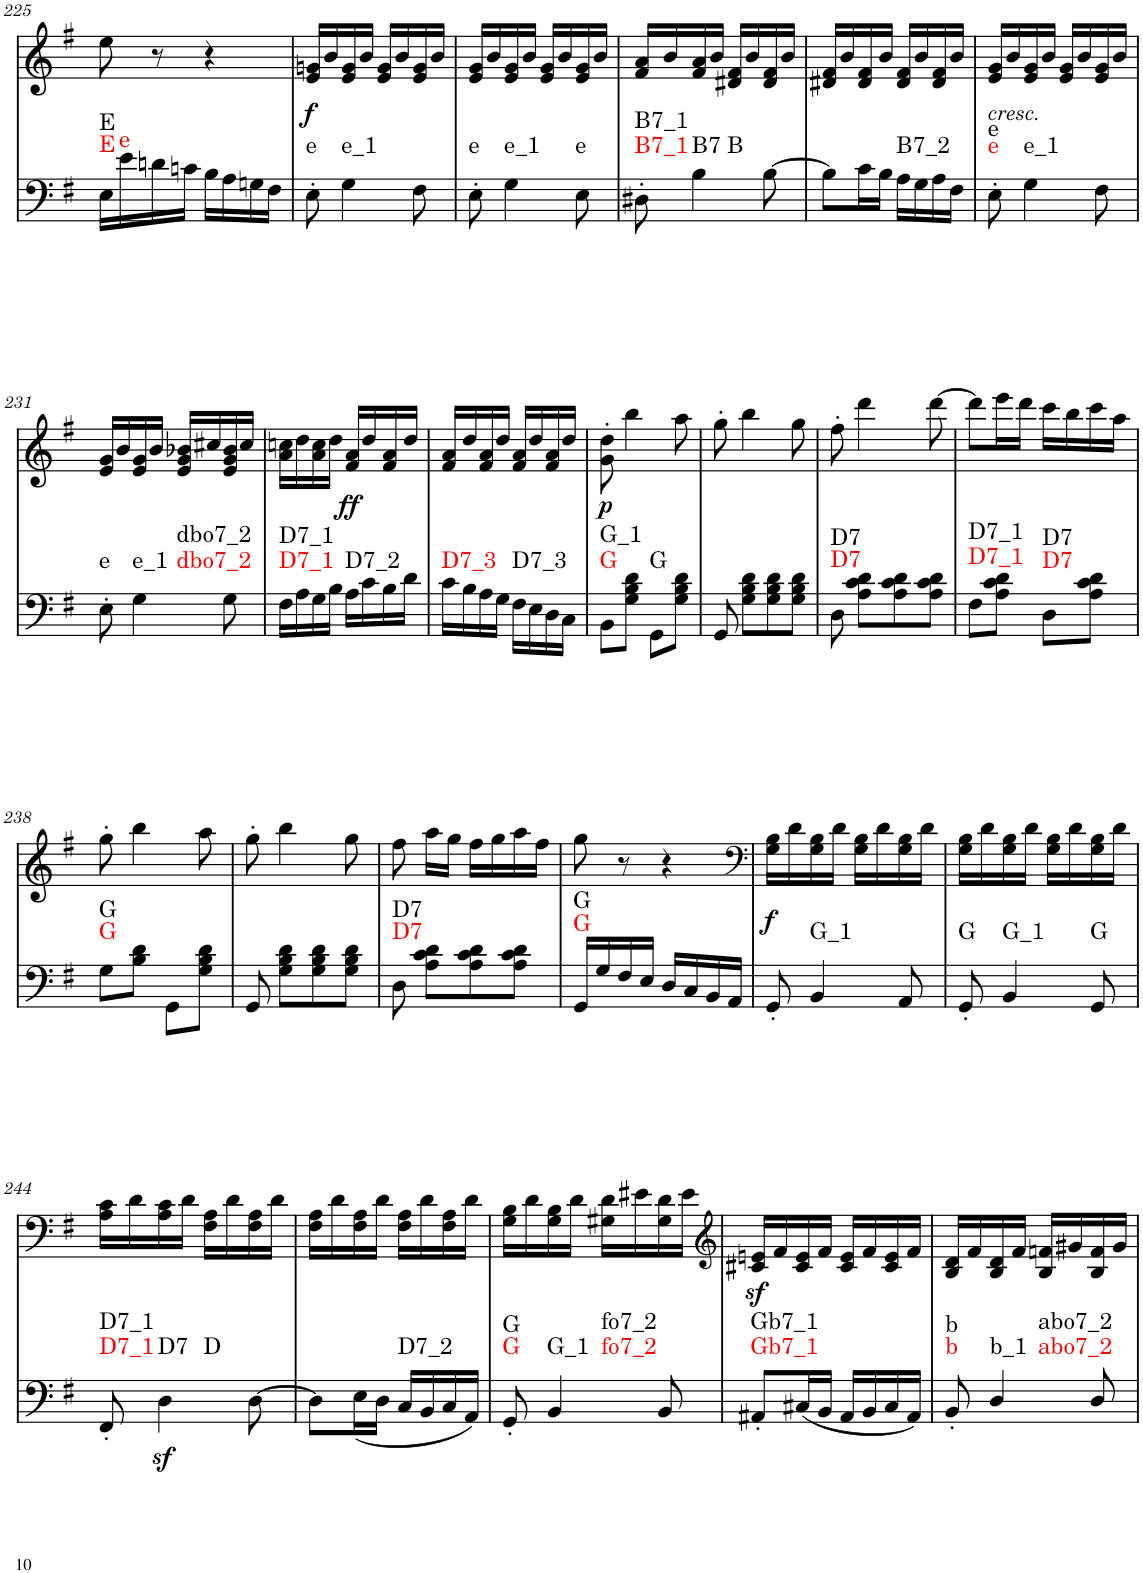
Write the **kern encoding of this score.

**kern	**dynam	**harte	**kern	**text	**dynam
*part2	*part2	*part2	*part1	*part1	*part1
*staff2	*staff2	*	*staff1	*staff1	*staff1
*I"piano	*	*	*I"piano	*	*
*I'Pno	*	*	*I'Pno	*	*
!!LO:PB:g=z
*clefF4	*	*	*clefG2	*	*
*k[f#]	*	*	*k[f#]	*	*
*G:	*	*	*G:	*	*
*M2/4	*	*	*M2/4	*	*
=225	=225	=225	=225	=225	=225
!	!	!LO:H:n=1:kt=E	!	!	!
!	!	!LO:H:n=2:kt=E	!	!	!
16E\LL	.	N N	8ee\	.	.
!	!	!LO:H:kt=e	!	!	!
16e\	.	N	.	.	.
16dn\	.	.	8r	.	.
16cn\JJ	.	.	.	.	.
16B\LL	.	.	4r	.	.
16A\	.	.	.	.	.
16Gn\	.	.	.	.	.
16F#\JJ	.	.	.	.	.
=226	=226	=226	=226	=226	=226
!	!	!LO:H:kt=e	!	!LO:LY:b	!LO:DY:b
8E'\	.	N	16e/ 16gn/LL	f	f
.	.	.	16b/	.	.
!	!	!LO:H:kt=e_1	!	!	!
4G\	.	N	16e/ 16g/	.	.
.	.	.	16b/JJ	.	.
.	.	.	16e/ 16g/LL	.	.
.	.	.	16b/	.	.
8F#\	.	.	16e/ 16g/	.	.
.	.	.	16b/JJ	.	.
=227	=227	=227	=227	=227	=227
!	!	!LO:H:kt=e	!	!	!
8E'\	.	N	16e/ 16g/LL	.	.
.	.	.	16b/	.	.
!	!	!LO:H:kt=e_1	!	!	!
4G\	.	N	16e/ 16g/	.	.
.	.	.	16b/JJ	.	.
.	.	.	16e/ 16g/LL	.	.
.	.	.	16b/	.	.
!	!	!LO:H:kt=e	!	!	!
8E\	.	N	16e/ 16g/	.	.
.	.	.	16b/JJ	.	.
=228	=228	=228	=228	=228	=228
!	!	!LO:H:n=1:kt=B7_1	!	!	!
!	!	!LO:H:n=2:kt=B7_1	!	!	!
8D#X'\	.	N N	16f#/ 16a/LL	.	.
.	.	.	16b/	.	.
!	!	!LO:H:n=1:kt=B7	!	!	!
!	!	!LO:H:n=2:kt=B	!	!	!
4B\	.	N N	16f#/ 16a/	.	.
.	.	.	16b/JJ	.	.
.	.	.	16d#X/ 16f#/LL	.	.
.	.	.	16b/	.	.
[8B\	.	.	16d#/ 16f#/	.	.
.	.	.	16b/JJ	.	.
=229	=229	=229	=229	=229	=229
8B\L]	.	.	16d#X/ 16f#/LL	.	.
.	.	.	16b/	.	.
16c\L	.	.	16d#/ 16f#/	.	.
16B\JJ	.	.	16b/JJ	.	.
!	!	!LO:H:kt=B7_2	!	!	!
16A\LL	.	N	16d#/ 16f#/LL	.	.
16G\	.	.	16b/	.	.
16A\	.	.	16d#/ 16f#/	.	.
16F#\JJ	.	.	16b/JJ	.	.
=230	=230	=230	=230	=230	=230
!	!	!	!LO:TX:b:i:t=cresc.	!	!
!	!	!LO:H:n=1:kt=e	!	!LO:LY:b	!
!	!	!LO:H:n=2:kt=e	!	!	!
8E'\	.	N N	16e/ 16g/LL	<	.
.	.	.	16b/	.	.
!	!	!LO:H:kt=e_1	!	!	!
4G\	.	N	16e/ 16g/	.	.
.	.	.	16b/JJ	.	.
.	.	.	16e/ 16g/LL	.	.
.	.	.	16b/	.	.
8F#\	.	.	16e/ 16g/	.	.
.	.	.	16b/JJ	.	.
!!LO:LB:g=z
=231	=231	=231	=231	=231	=231
!	!	!LO:H:kt=e	!	!	!
8E'\	.	N	16e/ 16g/LL	.	.
.	.	.	16b/	.	.
!	!	!LO:H:n=1:kt=e_1	!	!	!
!	!	!LO:H:n=2:kt=dbo7_2	!	!	!
!	!	!LO:H:n=3:kt=dbo7_2	!	!	!
4G\	.	N N N	16e/ 16g/	.	.
.	.	.	16b/JJ	.	.
.	.	.	16e/ 16g/ 16b-X/LL	.	.
.	.	.	16cc#X/	.	.
8G\	.	.	16e/ 16g/ 16b-/	.	.
.	.	.	16cc#/JJ	.	.
=232	=232	=232	=232	=232	=232
!	!	!LO:H:n=1:kt=D7_1	!	!	!
!	!	!LO:H:n=2:kt=D7_1	!	!	!
16F#\LL	.	N N	16a\ 16ccn\LL	.	.
16A\	.	.	16dd\	.	.
16G\	.	.	16a\ 16cc\	.	.
16B\JJ	.	.	16dd\JJ	.	.
!	!	!LO:H:kt=D7_2	!	!LO:LY:b	!LO:DY:b
16A\LL	.	N	16f#/ 16a/LL	ff	ff
16c\	.	.	16dd/	.	.
16B\	.	.	16f#/ 16a/	.	.
16d\JJ	.	.	16dd/JJ	.	.
=233	=233	=233	=233	=233	=233
!	!	!LO:H:kt=D7_3	!	!	!
16c\LL	.	N	16f#/ 16a/LL	.	.
16B\	.	.	16dd/	.	.
16A\	.	.	16f#/ 16a/	.	.
16G\JJ	.	.	16dd/JJ	.	.
!	!	!LO:H:kt=D7_3	!	!	!
16F#\LL	.	N	16f#/ 16a/LL	.	.
16E\	.	.	16dd/	.	.
16D\	.	.	16f#/ 16a/	.	.
16C\JJ	.	.	16dd/JJ	.	.
=234	=234	=234	=234	=234	=234
!	!	!LO:H:n=1:kt=G	!	!	!LO:DY:b
!	!	!LO:H:n=2:kt=G_1	!	!	!
8BB\L	.	N N	8g\' 8dd\'	.	p
!	!	!	!	!LO:LY:b	!
8G\ 8B\ 8d\J	.	.	4bb\	p	.
!	!	!LO:H:kt=G	!	!	!
8GG\L	.	N	.	.	.
8G\ 8B\ 8d\J	.	.	8aa\	.	.
=235	=235	=235	=235	=235	=235
8GG/	.	.	8gg'\	.	.
8G\ 8B\ 8d\L	.	.	4bb\	.	.
8G\ 8B\ 8d\	.	.	.	.	.
8G\ 8B\ 8d\J	.	.	8gg\	.	.
=236	=236	=236	=236	=236	=236
!	!	!LO:H:n=1:kt=D7	!	!	!
!	!	!LO:H:n=2:kt=D7	!	!	!
8D\	.	N N	8ff#'\	.	.
8A\ 8c\ 8d\L	.	.	4ddd\	.	.
8A\ 8c\ 8d\	.	.	.	.	.
8A\ 8c\ 8d\J	.	.	[8ddd\	.	.
=237	=237	=237	=237	=237	=237
!	!	!LO:H:n=1:kt=D7_1	!	!	!
!	!	!LO:H:n=2:kt=D7_1	!	!	!
8F#\L	.	N N	8ddd\L]	.	.
8A\ 8c\ 8d\J	.	.	16eee\L	.	.
.	.	.	16ddd\JJ	.	.
!	!	!LO:H:n=1:kt=D7	!	!	!
!	!	!LO:H:n=2:kt=D7	!	!	!
8D\L	.	N N	16ccc\LL	.	.
.	.	.	16bb\	.	.
8A\ 8c\ 8d\J	.	.	16ccc\	.	.
.	.	.	16aa\JJ	.	.
!!LO:LB:g=z
=238	=238	=238	=238	=238	=238
!	!	!LO:H:n=1:kt=G	!	!	!
!	!	!LO:H:n=2:kt=G	!	!	!
8G\L	.	N N	8gg'\	.	.
8B\ 8d\J	.	.	4bb\	.	.
8GG\L	.	.	.	.	.
8G\ 8B\ 8d\J	.	.	8aa\	.	.
=239	=239	=239	=239	=239	=239
8GG/	.	.	8gg'\	.	.
8G\ 8B\ 8d\L	.	.	4bb\	.	.
8G\ 8B\ 8d\	.	.	.	.	.
8G\ 8B\ 8d\J	.	.	8gg\	.	.
=240	=240	=240	=240	=240	=240
!	!	!LO:H:n=1:kt=D7	!	!	!
!	!	!LO:H:n=2:kt=D7	!	!	!
8D\	.	N N	8ff#\	.	.
8A\ 8c\ 8d\L	.	.	16aa\LL	.	.
.	.	.	16gg\JJ	.	.
8A\ 8c\ 8d\	.	.	16ff#\LL	.	.
.	.	.	16gg\	.	.
8A\ 8c\ 8d\J	.	.	16aa\	.	.
.	.	.	16ff#\JJ	.	.
=241	=241	=241	=241	=241	=241
!	!	!LO:H:n=1:kt=G	!	!	!
!	!	!LO:H:n=2:kt=G	!	!	!
16GG/LL	.	N N	8gg\	.	.
16G/	.	.	.	.	.
16F#/	.	.	8r	.	.
16E/JJ	.	.	.	.	.
16D/LL	.	.	4r	.	.
16C/	.	.	.	.	.
16BB/	.	.	.	.	.
16AA/JJ	.	.	.	.	.
=242	=242	=242	=242	=242	=242
*	*	*	*clefF4	*	*
!	!	!	!	!LO:LY:b	!LO:DY:b
8GG'/	.	.	16G\ 16B\LL	f	f
.	.	.	16d\	.	.
!	!	!LO:H:kt=G_1	!	!	!
4BB/	.	N	16G\ 16B\	.	.
.	.	.	16d\JJ	.	.
.	.	.	16G\ 16B\LL	.	.
.	.	.	16d\	.	.
8AA/	.	.	16G\ 16B\	.	.
.	.	.	16d\JJ	.	.
=243	=243	=243	=243	=243	=243
!	!	!LO:H:kt=G	!	!	!
8GG'/	.	N	16G\ 16B\LL	.	.
.	.	.	16d\	.	.
!	!	!LO:H:kt=G_1	!	!	!
4BB/	.	N	16G\ 16B\	.	.
.	.	.	16d\JJ	.	.
.	.	.	16G\ 16B\LL	.	.
.	.	.	16d\	.	.
!	!	!LO:H:kt=G	!	!	!
8GG/	.	N	16G\ 16B\	.	.
.	.	.	16d\JJ	.	.
!!LO:LB:g=z
=244	=244	=244	=244	=244	=244
!	!	!LO:H:n=1:kt=D7_1	!	!	!
!	!	!LO:H:n=2:kt=D7_1	!	!	!
8FF#'/	.	N N	16A\ 16c\LL	.	.
.	.	.	16d\	.	.
!	!LO:DY:b	!LO:H:n=1:kt=D7	!	!	!
!	!	!LO:H:n=2:kt=D	!	!	!
4D\	sf	N N	16A\ 16c\	.	.
.	.	.	16d\JJ	.	.
.	.	.	16F#\ 16A\LL	.	.
.	.	.	16d\	.	.
[8D\	.	.	16F#\ 16A\	.	.
.	.	.	16d\JJ	.	.
=245	=245	=245	=245	=245	=245
8D\L]	.	.	16F#\ 16A\LL	.	.
.	.	.	16d\	.	.
(<16E\L	.	.	16F#\ 16A\	.	.
16D\JJ	.	.	16d\JJ	.	.
!	!	!LO:H:kt=D7_2	!	!	!
16C/LL	.	N	16F#\ 16A\LL	.	.
16BB/	.	.	16d\	.	.
16C/	.	.	16F#\ 16A\	.	.
16AA/JJ)	.	.	16d\JJ	.	.
=246	=246	=246	=246	=246	=246
!	!	!LO:H:n=1:kt=G	!	!	!
!	!	!LO:H:n=2:kt=G	!	!	!
8GG'/	.	N N	16G\ 16B\LL	.	.
.	.	.	16d\	.	.
!	!	!LO:H:n=1:kt=G_1	!	!	!
!	!	!LO:H:n=2:kt=fo7_2	!	!	!
!	!	!LO:H:n=3:kt=fo7_2	!	!	!
4BB/	.	N N N	16G\ 16B\	.	.
.	.	.	16d\JJ	.	.
.	.	.	16G#X\ 16d\LL	.	.
.	.	.	16e#X\	.	.
8BB/	.	.	16G#\ 16d\	.	.
.	.	.	16e#\JJ	.	.
=247	=247	=247	=247	=247	=247
*	*	*	*clefG2	*	*
!	!	!LO:H:n=1:kt=Gb7_1	!	!LO:LY:b	!
!	!	!LO:H:n=2:kt=Gb7_1	!	!	!
8AA#X'/L	.	N N	16c#X/z< 16en/z<LL	sf	.
.	.	.	16f#/	.	.
(16C#X/L	.	.	16c#/ 16e/	.	.
16BB/JJ	.	.	16f#/JJ	.	.
16AA#/LL	.	.	16c#/ 16e/LL	.	.
16BB/	.	.	16f#/	.	.
16C#/	.	.	16c#/ 16e/	.	.
16AA#/JJ)	.	.	16f#/JJ	.	.
=248	=248	=248	=248	=248	=248
!	!	!LO:H:n=1:kt=b	!	!	!
!	!	!LO:H:n=2:kt=b	!	!	!
8BB'/	.	N N	16B/ 16d/LL	.	.
.	.	.	16f#/	.	.
!	!	!LO:H:n=1:kt=b_1	!	!	!
!	!	!LO:H:n=2:kt=abo7_2	!	!	!
!	!	!LO:H:n=3:kt=abo7_2	!	!	!
4D/	.	N N N	16B/ 16d/	.	.
.	.	.	16f#/JJ	.	.
.	.	.	16B/ 16fn/LL	.	.
.	.	.	16g#X/	.	.
8D/	.	.	16B/ 16f/	.	.
.	.	.	16g#/JJ	.	.
=	=	=	=	=	=
*-	*-	*-	*-	*-	*-
